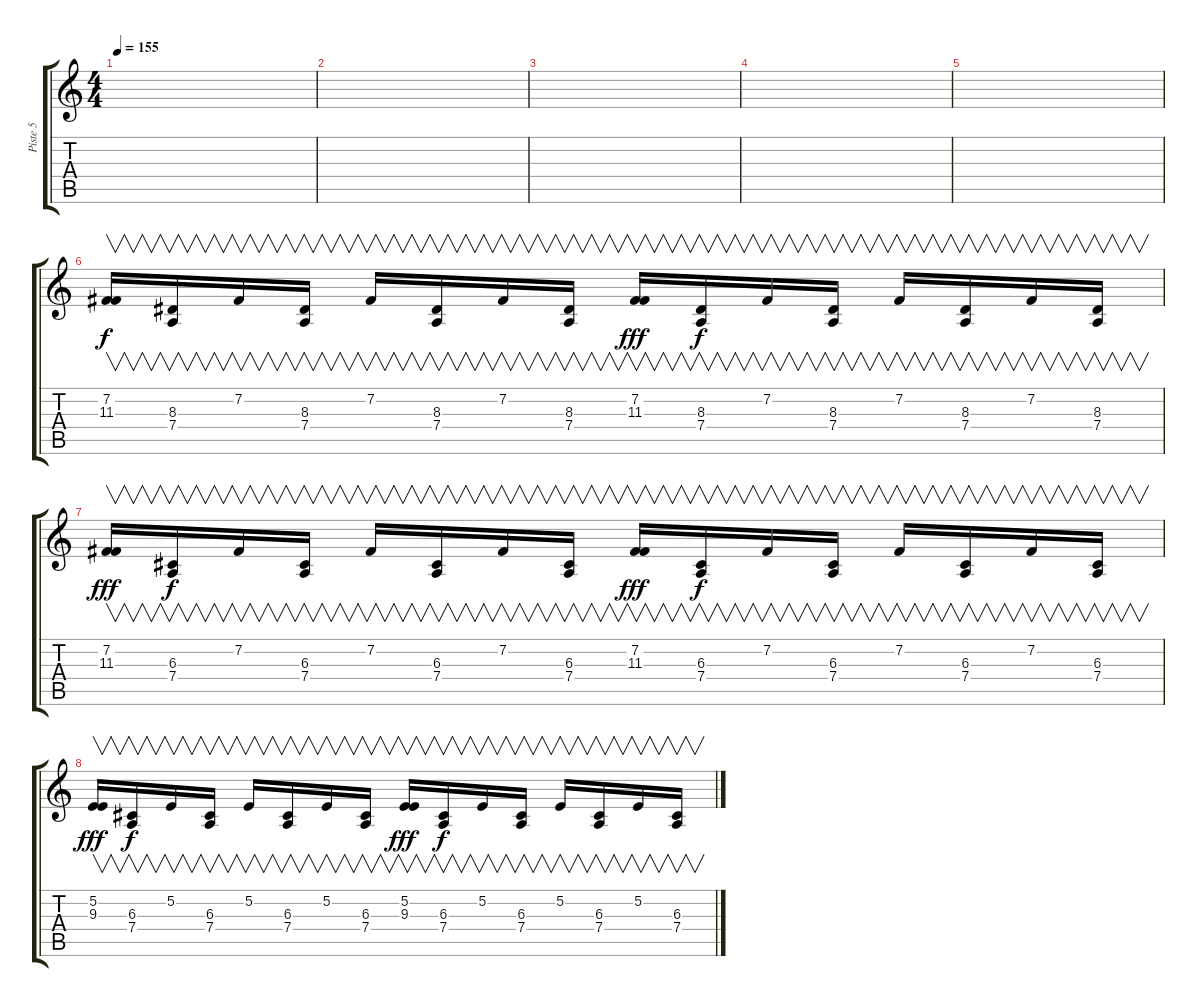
\track ("Piste 5" "Piste 5") {instrument lead2sawtooth}
\staff {score tabs}
\tuning (E4 B3 G3 D3 A2 E2) {hide}
\ts (4 4)
\tempo 155
\clef g2
\ks c
|
|
|
|
|
(7.2 11.3).16{v} (8.3 7.4).16{v dy f} 7.2.16{v} (8.3 7.4).16{v} 7.2.16{v} (8.3 7.4).16{v} 7.2.16{v} (8.3 7.4).16{v} (7.2 11.3).16{v dy fff} (8.3 7.4).16{v dy f} 7.2.16{v} (8.3 7.4).16{v} 7.2.16{v} (8.3 7.4).16{v} 7.2.16{v} (8.3 7.4).16{v} |
(7.2 11.3).16{v dy fff} (6.3 7.4).16{v dy f} 7.2.16{v} (6.3 7.4).16{v} 7.2.16{v} (6.3 7.4).16{v} 7.2.16{v} (6.3 7.4).16{v} (7.2 11.3).16{v dy fff} (6.3 7.4).16{v dy f} 7.2.16{v} (6.3 7.4).16{v} 7.2.16{v} (6.3 7.4).16{v} 7.2.16{v} (6.3 7.4).16{v} |
(5.2 9.3).16{v dy fff} (6.3 7.4).16{v dy f} 5.2.16{v} (6.3 7.4).16{v} 5.2.16{v} (6.3 7.4).16{v} 5.2.16{v} (6.3 7.4).16{v} (5.2 9.3).16{v dy fff} (6.3 7.4).16{v dy f} 5.2.16{v} (6.3 7.4).16{v} 5.2.16{v} (6.3 7.4).16{v} 5.2.16{v} (6.3 7.4).16{v}
